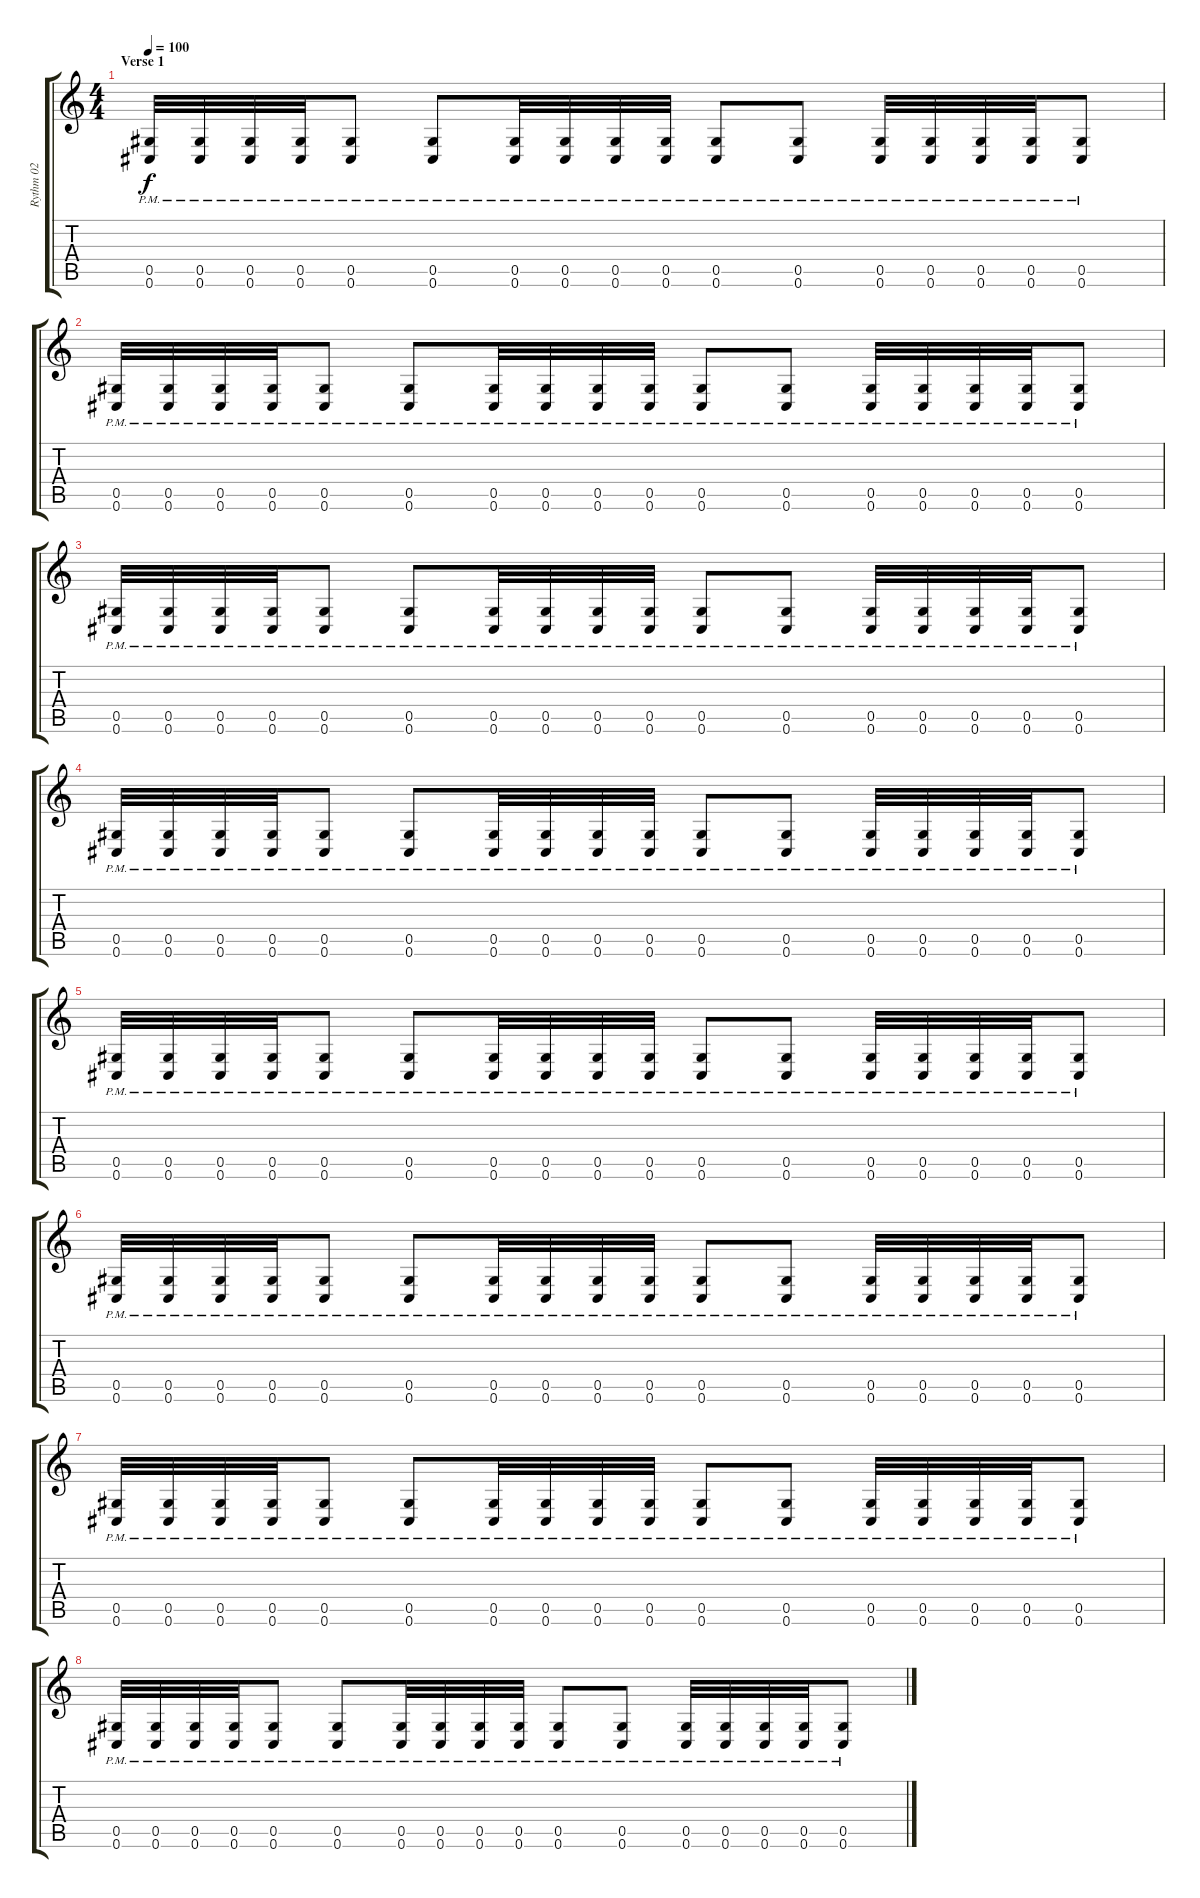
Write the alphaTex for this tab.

\track ("Rythm 02" "Rythm 02") {instrument distortionguitar}
\staff {score tabs}
\tuning (Eb4 Bb3 Gb3 Db3 Ab2 Db2) {hide}
\ts (4 4)
\section ("" "Verse 1")
\tempo 100
\clef g2
\ks c
(0.5{pm} 0.6{pm}).32{dy f} (0.5{pm} 0.6{pm}).32 (0.5{pm} 0.6{pm}).32 (0.5{pm} 0.6{pm}).32 (0.5{pm} 0.6{pm}).8 (0.5{pm} 0.6{pm}).8 (0.5{pm} 0.6{pm}).32 (0.5{pm} 0.6{pm}).32 (0.5{pm} 0.6{pm}).32 (0.5{pm} 0.6{pm}).32 (0.5{pm} 0.6{pm}).8 (0.5{pm} 0.6{pm}).8 (0.5{pm} 0.6{pm}).32 (0.5{pm} 0.6{pm}).32 (0.5{pm} 0.6{pm}).32 (0.5{pm} 0.6{pm}).32 (0.5{pm} 0.6{pm}).8 |
(0.5{pm} 0.6{pm}).32 (0.5{pm} 0.6{pm}).32 (0.5{pm} 0.6{pm}).32 (0.5{pm} 0.6{pm}).32 (0.5{pm} 0.6{pm}).8 (0.5{pm} 0.6{pm}).8 (0.5{pm} 0.6{pm}).32 (0.5{pm} 0.6{pm}).32 (0.5{pm} 0.6{pm}).32 (0.5{pm} 0.6{pm}).32 (0.5{pm} 0.6{pm}).8 (0.5{pm} 0.6{pm}).8 (0.5{pm} 0.6{pm}).32 (0.5{pm} 0.6{pm}).32 (0.5{pm} 0.6{pm}).32 (0.5{pm} 0.6{pm}).32 (0.5{pm} 0.6{pm}).8 |
(0.5{pm} 0.6{pm}).32 (0.5{pm} 0.6{pm}).32 (0.5{pm} 0.6{pm}).32 (0.5{pm} 0.6{pm}).32 (0.5{pm} 0.6{pm}).8 (0.5{pm} 0.6{pm}).8 (0.5{pm} 0.6{pm}).32 (0.5{pm} 0.6{pm}).32 (0.5{pm} 0.6{pm}).32 (0.5{pm} 0.6{pm}).32 (0.5{pm} 0.6{pm}).8 (0.5{pm} 0.6{pm}).8 (0.5{pm} 0.6{pm}).32 (0.5{pm} 0.6{pm}).32 (0.5{pm} 0.6{pm}).32 (0.5{pm} 0.6{pm}).32 (0.5{pm} 0.6{pm}).8 |
(0.5{pm} 0.6{pm}).32 (0.5{pm} 0.6{pm}).32 (0.5{pm} 0.6{pm}).32 (0.5{pm} 0.6{pm}).32 (0.5{pm} 0.6{pm}).8 (0.5{pm} 0.6{pm}).8 (0.5{pm} 0.6{pm}).32 (0.5{pm} 0.6{pm}).32 (0.5{pm} 0.6{pm}).32 (0.5{pm} 0.6{pm}).32 (0.5{pm} 0.6{pm}).8 (0.5{pm} 0.6{pm}).8 (0.5{pm} 0.6{pm}).32 (0.5{pm} 0.6{pm}).32 (0.5{pm} 0.6{pm}).32 (0.5{pm} 0.6{pm}).32 (0.5{pm} 0.6{pm}).8 |
(0.5{pm} 0.6{pm}).32 (0.5{pm} 0.6{pm}).32 (0.5{pm} 0.6{pm}).32 (0.5{pm} 0.6{pm}).32 (0.5{pm} 0.6{pm}).8 (0.5{pm} 0.6{pm}).8 (0.5{pm} 0.6{pm}).32 (0.5{pm} 0.6{pm}).32 (0.5{pm} 0.6{pm}).32 (0.5{pm} 0.6{pm}).32 (0.5{pm} 0.6{pm}).8 (0.5{pm} 0.6{pm}).8 (0.5{pm} 0.6{pm}).32 (0.5{pm} 0.6{pm}).32 (0.5{pm} 0.6{pm}).32 (0.5{pm} 0.6{pm}).32 (0.5{pm} 0.6{pm}).8 |
(0.5{pm} 0.6{pm}).32 (0.5{pm} 0.6{pm}).32 (0.5{pm} 0.6{pm}).32 (0.5{pm} 0.6{pm}).32 (0.5{pm} 0.6{pm}).8 (0.5{pm} 0.6{pm}).8 (0.5{pm} 0.6{pm}).32 (0.5{pm} 0.6{pm}).32 (0.5{pm} 0.6{pm}).32 (0.5{pm} 0.6{pm}).32 (0.5{pm} 0.6{pm}).8 (0.5{pm} 0.6{pm}).8 (0.5{pm} 0.6{pm}).32 (0.5{pm} 0.6{pm}).32 (0.5{pm} 0.6{pm}).32 (0.5{pm} 0.6{pm}).32 (0.5{pm} 0.6{pm}).8 |
(0.5{pm} 0.6{pm}).32 (0.5{pm} 0.6{pm}).32 (0.5{pm} 0.6{pm}).32 (0.5{pm} 0.6{pm}).32 (0.5{pm} 0.6{pm}).8 (0.5{pm} 0.6{pm}).8 (0.5{pm} 0.6{pm}).32 (0.5{pm} 0.6{pm}).32 (0.5{pm} 0.6{pm}).32 (0.5{pm} 0.6{pm}).32 (0.5{pm} 0.6{pm}).8 (0.5{pm} 0.6{pm}).8 (0.5{pm} 0.6{pm}).32 (0.5{pm} 0.6{pm}).32 (0.5{pm} 0.6{pm}).32 (0.5{pm} 0.6{pm}).32 (0.5{pm} 0.6{pm}).8 |
(0.5{pm} 0.6{pm}).32 (0.5{pm} 0.6{pm}).32 (0.5{pm} 0.6{pm}).32 (0.5{pm} 0.6{pm}).32 (0.5{pm} 0.6{pm}).8 (0.5{pm} 0.6{pm}).8 (0.5{pm} 0.6{pm}).32 (0.5{pm} 0.6{pm}).32 (0.5{pm} 0.6{pm}).32 (0.5{pm} 0.6{pm}).32 (0.5{pm} 0.6{pm}).8 (0.5{pm} 0.6{pm}).8 (0.5{pm} 0.6{pm}).32 (0.5{pm} 0.6{pm}).32 (0.5{pm} 0.6{pm}).32 (0.5{pm} 0.6{pm}).32 (0.5{pm} 0.6{pm}).8
